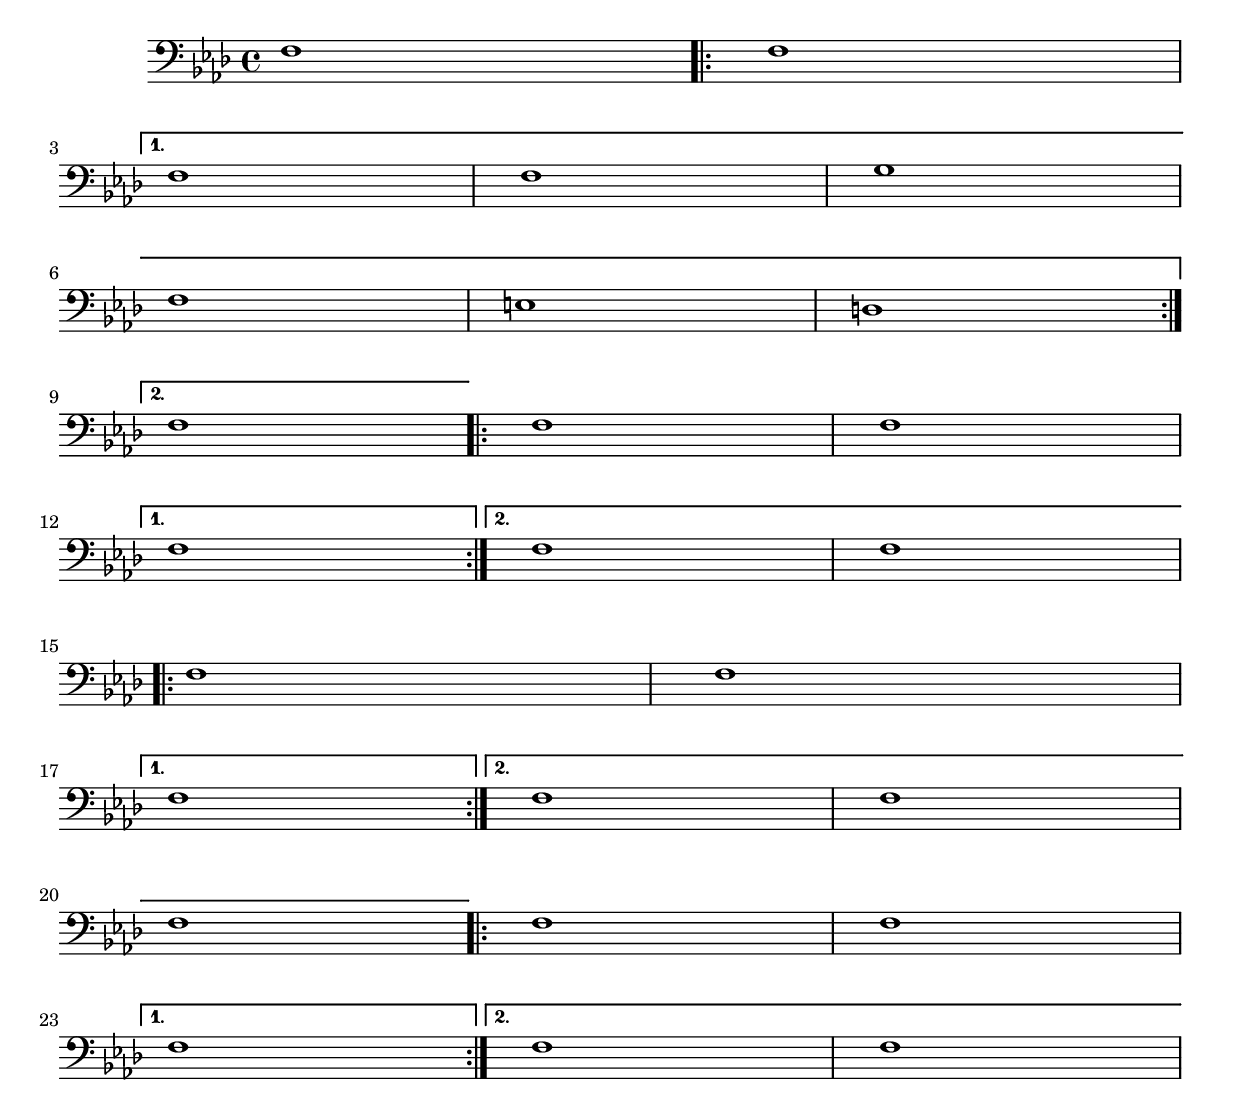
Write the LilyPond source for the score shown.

\version "2.6.0"

\header {
texidoc ="Broken volta spanners behave correctly at their left edge in all cases."

}

%{


I recently discovered that although the following patch seemed to fix
the original complaint that it causes other problems (the following
tests were done in 1.3.116.

I have attached a file which has several break-volta interactions.

With the test file and unmodified 1.3.116 I see the following:

Bar 3 - 1st volta spanner centered on first note - prefer it to start
	closer to key signature (can live with this)
Bar 6 - 1st volta continuation - perfect
Bar 9 - 2nd volta spanner starts on left edge of key signature - prefer
	it to start right of key signature
Bar 12 	1st volta starts between first two slurred notes in measure -
	this is not acceptable
Bar 17	like above with hairpin.
Bar 23	like above (I had expected this to be OK)
Bar 20	2nd volta continuation perfect

With the test file and 1.3.116 modified as below I see the following:

Bar 3	Perfect
Bar 6	1st volta continuation starts with staff - oops
Bar 9  	2nd volta starts on papers left margin - OOPS!
Bar 12	Perfect
Bar 17 	Perfect
Bar 20	2nd volta continuation starts with staff - oops
Bar 23	Perfect

%}

voiceB =  {
    \clef bass
     \set Staff.instrument = "Bass"
     \set Staff.instr = "B"
     \key f \minor 
     \time 4/4  
    f1
    \repeat  volta 2
    {
        f1    \break
    }
    \alternative
    {
        { 	
	  f1 f g \break   
	  f e d  \break   
	}
        {   
	    f1      | 
	}
    }
}
voiceC =  {
    \repeat volta 2
    {
f f 
     \break
    }
    \alternative
    {
        f
        { f f }
    }
}

voiceD =  {
    \repeat volta 2
    {
f f 
     \break
    }
    \alternative
    {
        {	f
	}
        {	f f \break f 
        }
    }
}
voiceE =  {
    \repeat volta 2
    {
f f\break
    }
    \alternative
    {
        {	
	 f

	}
        {	
	  f f 
        }
    }
}
\score{
         <<


	\new Staff
	{
	    \voiceB 
	    \voiceC
	    \break
	    \voiceD
	    \voiceE
	}

    >>
	\layout { raggedright =##t }
}

